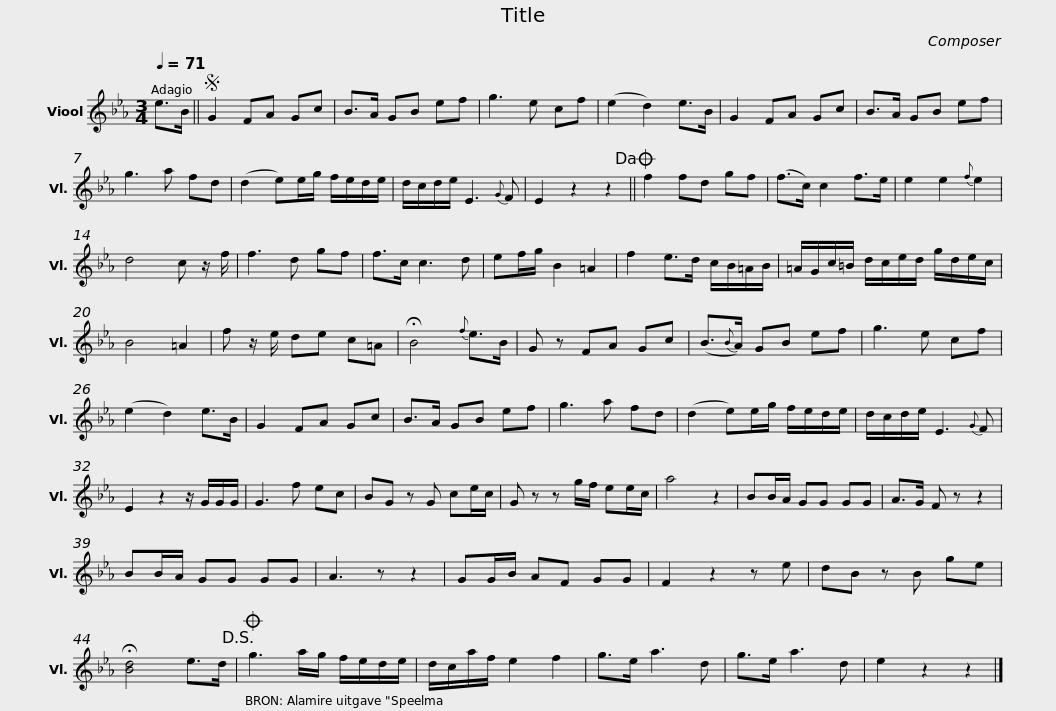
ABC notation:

X:1
L:1/8
Q:1/4=71
M:3/4
I:linebreak $
K:Eb
V:1 treble
V:1
 e>B ||S G2 FA Gc | B>A GB ef | g3 e cf | (e2 d2) e>B | %5
 G2 FA Gc |$ B>A GB ef | g3 a fd | (d2 e)e/g/ f/e/d/e/ | d/c/d/e/ E3{G} F | %10
 E2 z2 z2!dacoda! ||$ f2 fd gf | (f>c) c2 f>e | e2 e2{f} e2 | d4 c z/ f/ | %15
 f3 d gf | f>c c3 d |$ ef/g/ B2 =A2 | f2 e>d c/B/=A/B/ | =A/G/c/=B/ d/c/e/d/ g/d/e/c/ | %20
 B4 =A2 | f z/ e/ de c=A | !fermata!B4{f} e>B |$ G z FA Gc | (B3/2{B}A/) GB ef | %25
 g3 e cf | (e2 d2) e>B | G2 FA Gc |$ B>A GB ef | g3 a fd | %30
 (d2 e)e/g/ f/e/d/e/ | d/c/d/e/ E3{G} F | E2 z2 z/ G/G/G/ |$ G3 f ec | BG z G ce/c/ | %35
 G z z g/f/ ee/c/ | a4 z2 | BB/A/ GG GG | A>G F z z2 |$ BB/A/ GG GG | %40
 A3 z z2 | GG/B/ AF GG | F2 z2 z e | dB z B ge | !fermata![Bd]4 e>d!D.S.! |$ %45
O g3 a/g/ f/e/d/e/ | d/c/a/f/ e2 f2 | g>e a3 d | g>e a3 d | e2 z2 z2 |] %50
